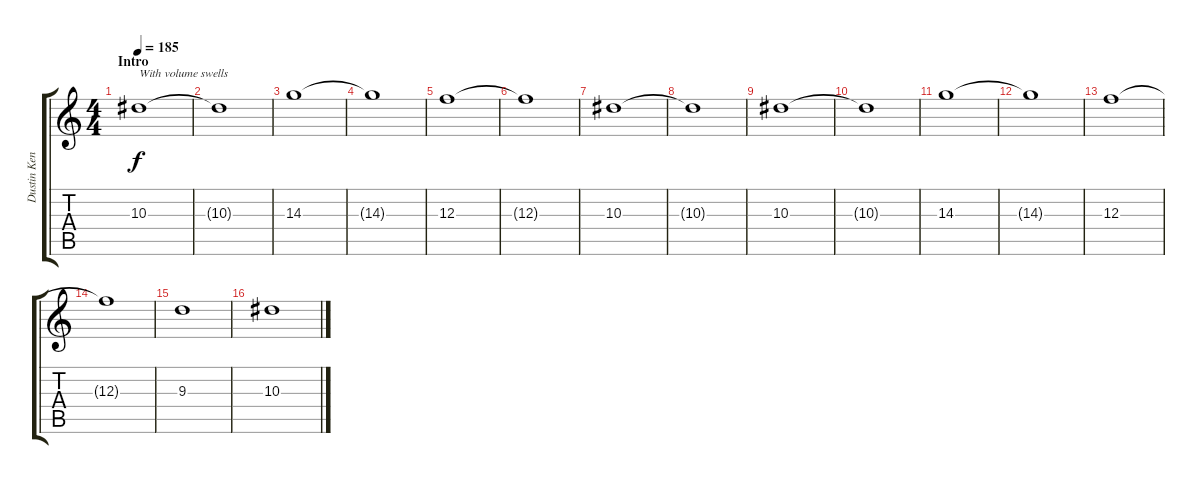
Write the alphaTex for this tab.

\track ("Dustin Kensrue (Guitar)" "Dustin Ken") {instrument overdrivenguitar}
\staff {score tabs}
\tuning (D4 A3 F3 C3 G2 C2) {hide}
\ts (4 4)
\section ("" "Intro")
\tempo 185
\clef g2
\ks c
10.3.1{txt "With volume swells" dy f balance 4 instrument overdrivenguitar} |
10.3{t}.1 |
14.3.1{balance 4} |
14.3{t}.1 |
12.3.1{balance 4} |
12.3{t}.1 |
10.3.1{balance 4} |
10.3{t}.1 |
10.3.1{balance 4} |
10.3{t}.1 |
14.3.1{balance 4} |
14.3{t}.1 |
12.3.1{balance 4} |
12.3{t}.1 |
9.3.1{balance 4} |
10.3.1{balance 4}
